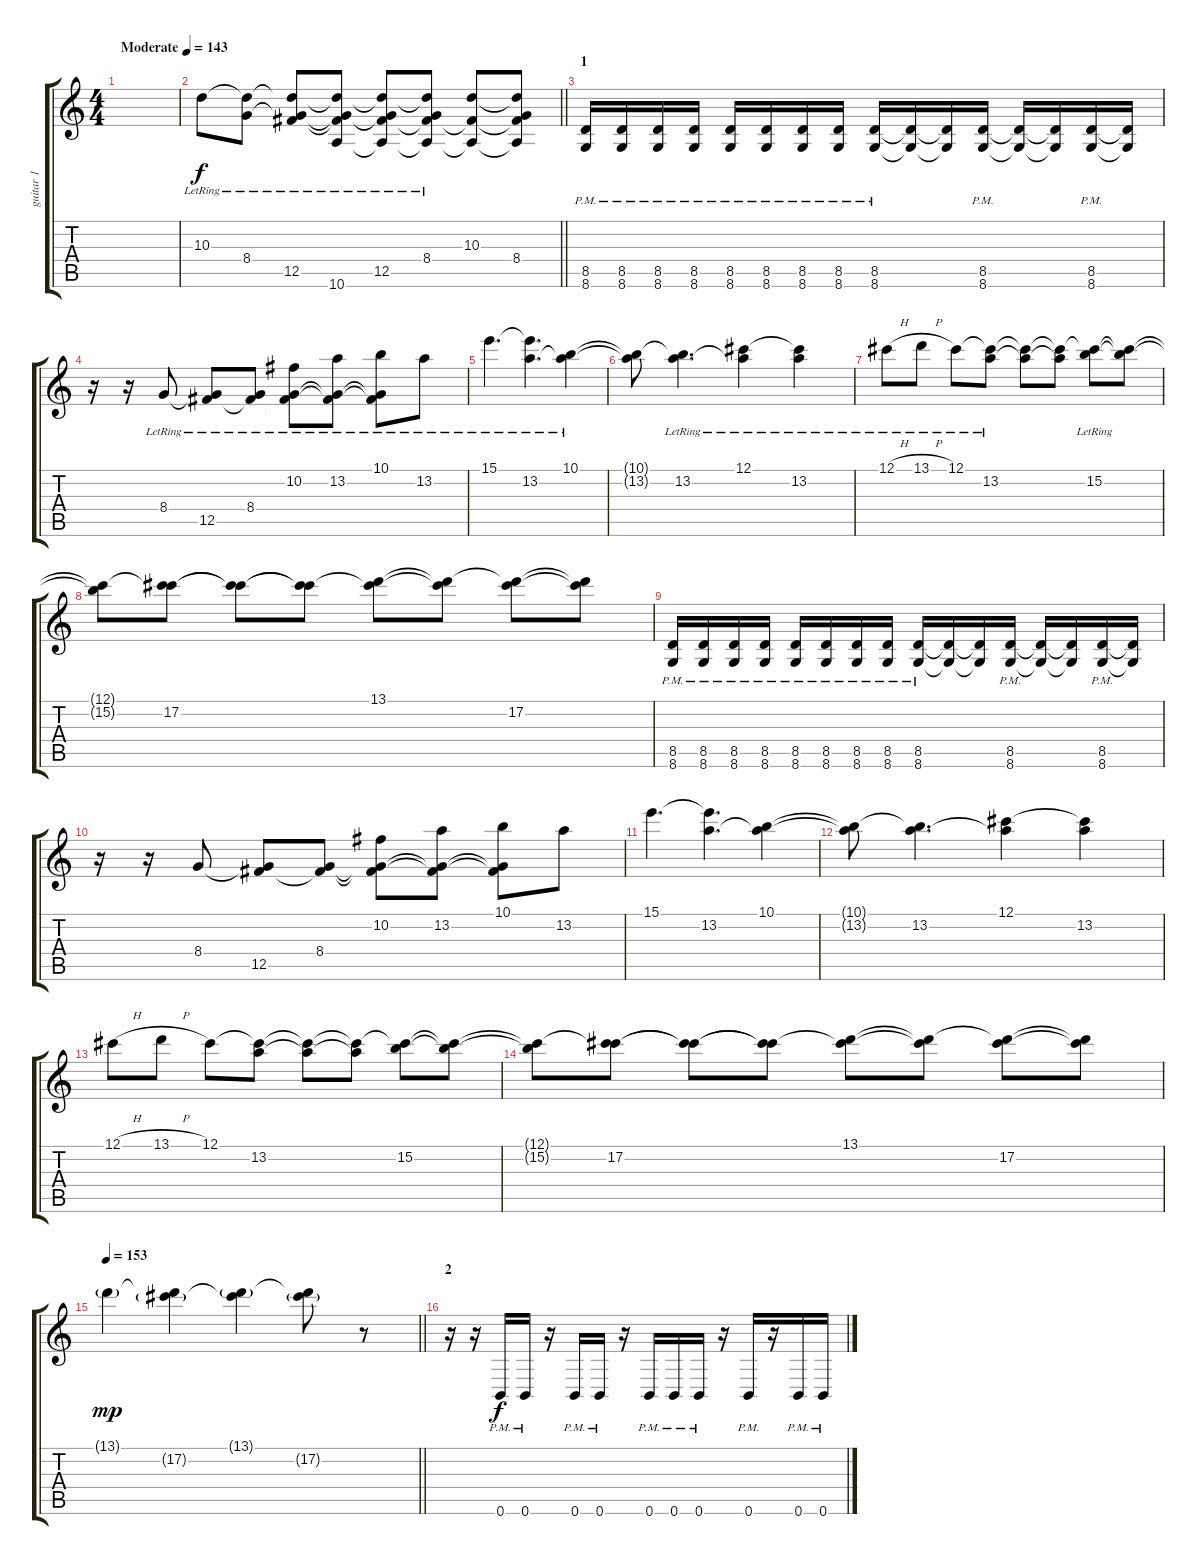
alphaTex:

\track ("guitar 1" "guitar 1") {instrument distortionguitar}
\staff {score tabs}
\tuning (Db4 Ab3 E3 B2 Gb2 B1) {hide}
\ts (4 4)
\tempo (143 "Moderate")
\clef g2
\ks c
|
\barLineRight lightlight
10.3{lr}.8 (10.3{t} 8.4{lr}).8 (10.3{t} 8.4{t} 12.5{lr}).8 (10.3{t} 8.4{t} 12.5{t} 10.6{lr}).8 (10.3{t} 8.4{t} 12.5{lr} 10.6{t}).8 (10.3{t} 8.4{lr} 12.5{t} 10.6{t}).8 (10.3 12.5{t} 10.6{t}).8 (10.3{t} 8.4 12.5{t} 10.6{t}).8 |
\section ("" "1")
(8.5 8.6{pm}).16 (8.5 8.6{pm}).16 (8.5 8.6{pm}).16 (8.5 8.6{pm}).16 (8.5 8.6{pm}).16 (8.5 8.6{pm}).16 (8.5 8.6{pm}).16 (8.5 8.6{pm}).16 (8.5 8.6{pm}).16 (8.5{t} 8.6{t}).16 (8.5{t} 8.6{t}).16 (8.5 8.6{pm}).16 (8.5{t} 8.6{t}).16 (8.5{t} 8.6{t}).16 (8.5 8.6{pm}).16 (8.5{t} 8.6{t}).16 |
r.16 r.16 8.4{lr}.8 (8.4{t} 12.5{lr}).8 (8.4{lr} 12.5{t}).8 (10.2{lr} 8.4{t} 12.5{t}).8 (13.2{lr} 8.4{t} 12.5{t}).8 (10.1{lr} 8.4{t} 12.5{t}).8 13.2{lr}.8 |
15.1{lr}.4{d} (15.1{t} 13.2{lr}).4{d} (10.1{lr} 13.2{t}).4 |
(10.1{t} 13.2{t}).8 (10.1{t} 13.2{lr}).4{d} (12.1{lr} 13.2{t}).4 (12.1{t} 13.2{lr}).4 |
12.1{h lr}.8 13.1{h lr}.8 12.1{lr}.8 (12.1{t} 13.2{lr}).8 (12.1{t} 13.2{t}).8 (12.1{t} 13.2{t}).8 (12.1{t} 15.2{lr}).8 (12.1{t} 15.2{t}).8 |
(12.1{t} 15.2{t}).8 (12.1{t} 17.2).8 (12.1{t} 17.2{t}).8 (12.1{t} 17.2{t}).8 (13.1 17.2{t}).8 (13.1{t} 17.2{t}).8 (13.1{t} 17.2).8 (13.1{t} 17.2{t}).8 |
(8.5 8.6{pm}).16 (8.5 8.6{pm}).16 (8.5 8.6{pm}).16 (8.5 8.6{pm}).16 (8.5 8.6{pm}).16 (8.5 8.6{pm}).16 (8.5 8.6{pm}).16 (8.5 8.6{pm}).16 (8.5 8.6{pm}).16 (8.5{t} 8.6{t}).16 (8.5{t} 8.6{t}).16 (8.5 8.6{pm}).16 (8.5{t} 8.6{t}).16 (8.5{t} 8.6{t}).16 (8.5 8.6{pm}).16 (8.5{t} 8.6{t}).16 |
r.16 r.16 8.4.8 (8.4{t} 12.5).8 (8.4 12.5{t}).8 (10.2 8.4{t} 12.5{t}).8 (13.2 8.4{t} 12.5{t}).8 (10.1 8.4{t} 12.5{t}).8 13.2.8 |
15.1.4{d} (15.1{t} 13.2).4{d} (10.1 13.2{t}).4 |
(10.1{t} 13.2{t}).8 (10.1{t} 13.2).4{d} (12.1 13.2{t}).4 (12.1{t} 13.2).4 |
12.1{h}.8 13.1{h}.8 12.1.8 (12.1{t} 13.2).8 (12.1{t} 13.2{t}).8 (12.1{t} 13.2{t}).8 (12.1{t} 15.2).8 (12.1{t} 15.2{t}).8 |
(12.1{t} 15.2{t}).8 (12.1{t} 17.2).8 (12.1{t} 17.2{t}).8 (12.1{t} 17.2{t}).8 (13.1 17.2{t}).8 (13.1{t} 17.2{t}).8 (13.1{t} 17.2).8 (13.1{t} 17.2{t}).8 |
\tempo 153
\barLineRight lightlight
13.1{g}.4{dy mp} (13.1{t} 17.2{g}).4 (13.1{g} 17.2{t}).4 (13.1{t} 17.2{g}).8 r.8 |
\section ("" "2")
r.16 r.16 0.6{pm}.16{dy f} 0.6{pm}.16 r.16 0.6{pm}.16 0.6{pm}.16 r.16 0.6{pm}.16 0.6{pm}.16 0.6{pm}.16 r.16 0.6{pm}.16 r.16 0.6{pm}.16 0.6{pm}.16
